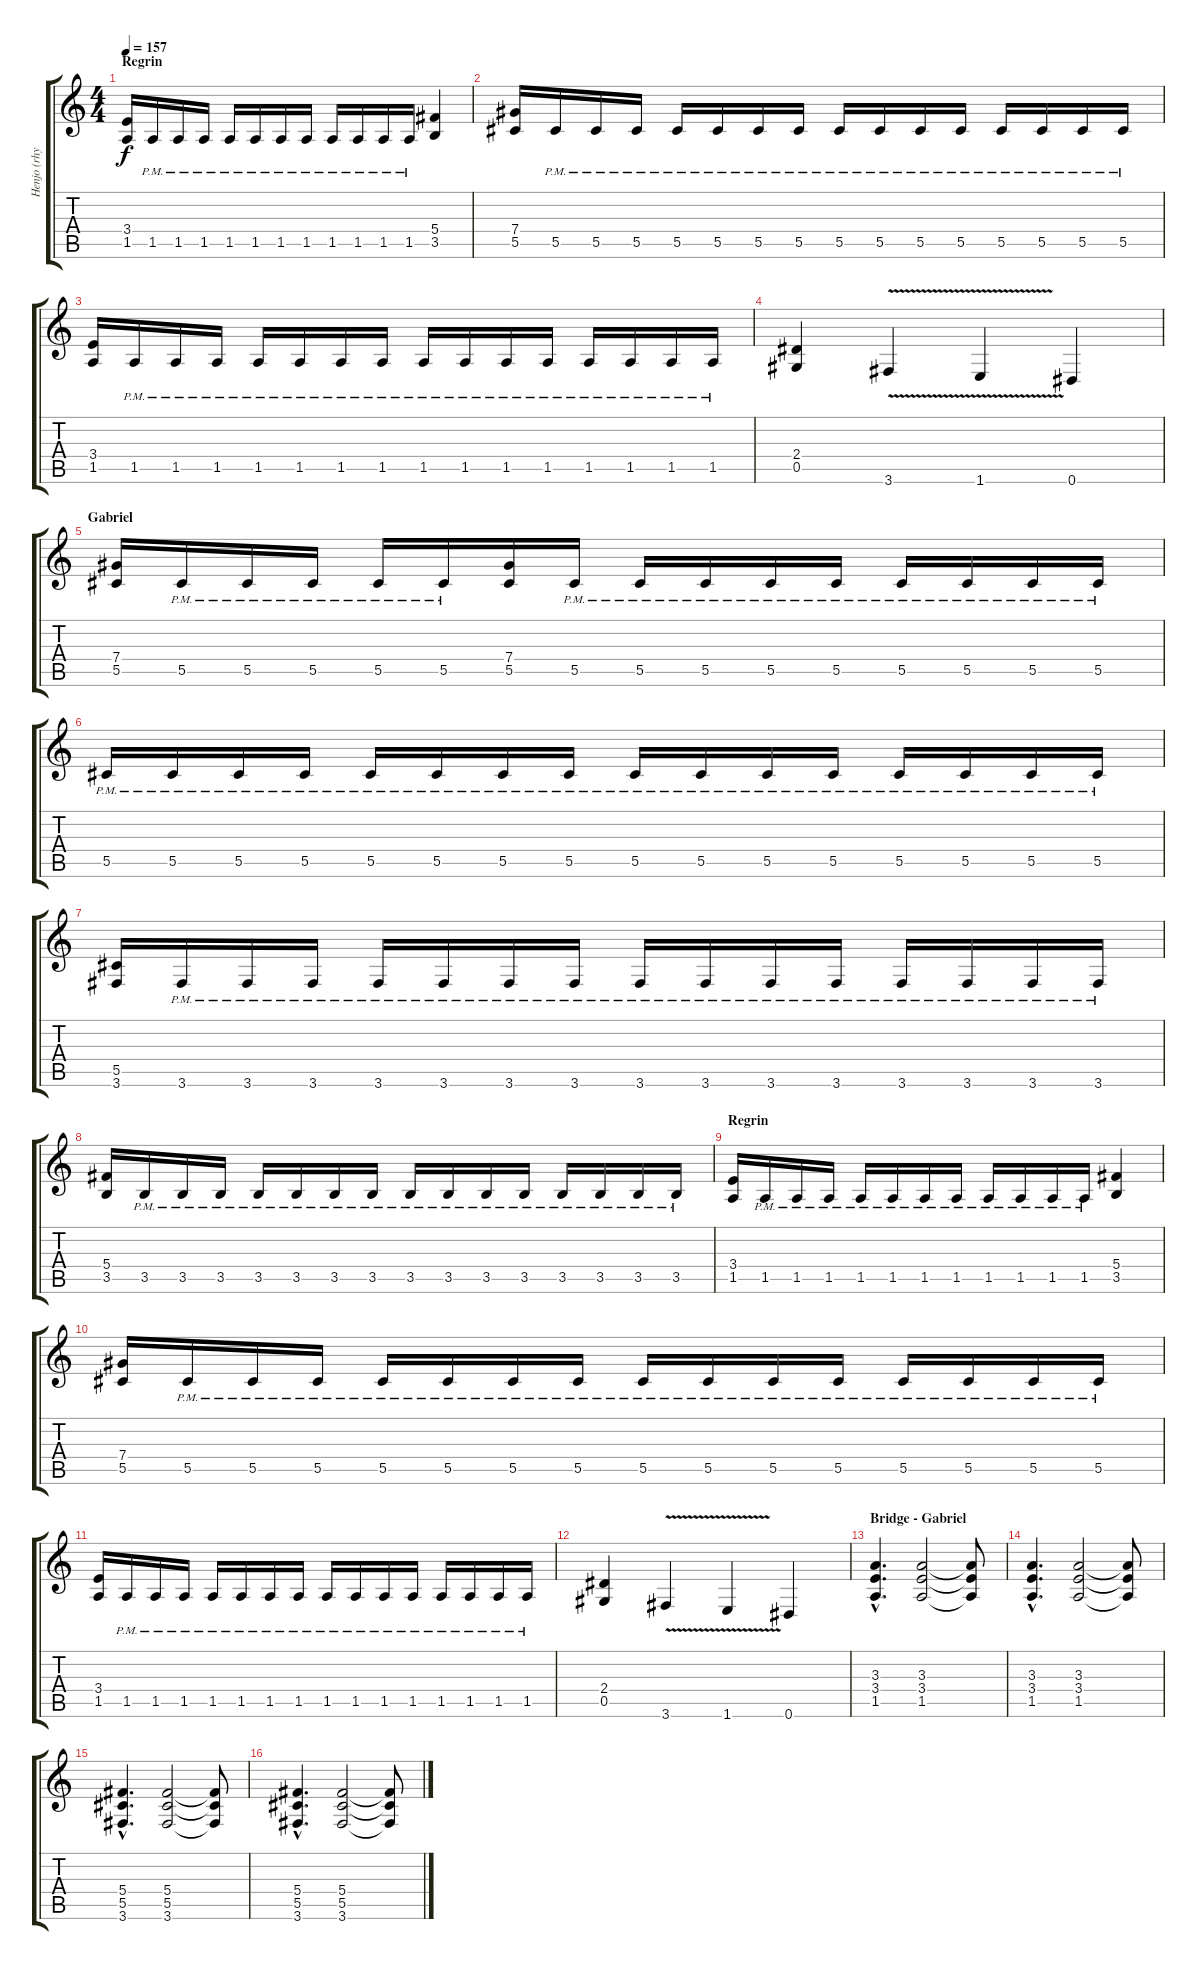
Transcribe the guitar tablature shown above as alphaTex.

\track ("Henjo (rhythm)" "Henjo (rhy") {instrument distortionguitar}
\staff {score tabs}
\tuning (Eb4 Bb3 Gb3 Db3 Ab2 Eb2) {hide}
\ts (4 4)
\section ("" "Regrin")
\tempo 157
\clef g2
\ks c
(3.4 1.5).16{dy f} 1.5{pm}.16 1.5{pm}.16 1.5{pm}.16 1.5{pm}.16 1.5{pm}.16 1.5{pm}.16 1.5{pm}.16 1.5{pm}.16 1.5{pm}.16 1.5{pm}.16 1.5{pm}.16 (5.4 3.5).4 |
(7.4 5.5).16 5.5{pm}.16 5.5{pm}.16 5.5{pm}.16 5.5{pm}.16 5.5{pm}.16 5.5{pm}.16 5.5{pm}.16 5.5{pm}.16 5.5{pm}.16 5.5{pm}.16 5.5{pm}.16 5.5{pm}.16 5.5{pm}.16 5.5{pm}.16 5.5{pm}.16 |
(3.4 1.5).16 1.5{pm}.16 1.5{pm}.16 1.5{pm}.16 1.5{pm}.16 1.5{pm}.16 1.5{pm}.16 1.5{pm}.16 1.5{pm}.16 1.5{pm}.16 1.5{pm}.16 1.5{pm}.16 1.5{pm}.16 1.5{pm}.16 1.5{pm}.16 1.5{pm}.16 |
(2.4 0.5).4 3.6{v}.4 1.6{v}.4 0.6.4 |
\section ("" "Gabriel")
(7.4 5.5).16 5.5{pm}.16 5.5{pm}.16 5.5{pm}.16 5.5{pm}.16 5.5{pm}.16 (7.4 5.5).16 5.5{pm}.16 5.5{pm}.16 5.5{pm}.16 5.5{pm}.16 5.5{pm}.16 5.5{pm}.16 5.5{pm}.16 5.5{pm}.16 5.5{pm}.16 |
5.5{pm}.16 5.5{pm}.16 5.5{pm}.16 5.5{pm}.16 5.5{pm}.16 5.5{pm}.16 5.5{pm}.16 5.5{pm}.16 5.5{pm}.16 5.5{pm}.16 5.5{pm}.16 5.5{pm}.16 5.5{pm}.16 5.5{pm}.16 5.5{pm}.16 5.5{pm}.16 |
(5.5 3.6).16 3.6{pm}.16 3.6{pm}.16 3.6{pm}.16 3.6{pm}.16 3.6{pm}.16 3.6{pm}.16 3.6{pm}.16 3.6{pm}.16 3.6{pm}.16 3.6{pm}.16 3.6{pm}.16 3.6{pm}.16 3.6{pm}.16 3.6{pm}.16 3.6{pm}.16 |
(5.4 3.5).16 3.5{pm}.16 3.5{pm}.16 3.5{pm}.16 3.5{pm}.16 3.5{pm}.16 3.5{pm}.16 3.5{pm}.16 3.5{pm}.16 3.5{pm}.16 3.5{pm}.16 3.5{pm}.16 3.5{pm}.16 3.5{pm}.16 3.5{pm}.16 3.5{pm}.16 |
\section ("" "Regrin")
(3.4 1.5).16 1.5{pm}.16 1.5{pm}.16 1.5{pm}.16 1.5{pm}.16 1.5{pm}.16 1.5{pm}.16 1.5{pm}.16 1.5{pm}.16 1.5{pm}.16 1.5{pm}.16 1.5{pm}.16 (5.4 3.5).4 |
(7.4 5.5).16 5.5{pm}.16 5.5{pm}.16 5.5{pm}.16 5.5{pm}.16 5.5{pm}.16 5.5{pm}.16 5.5{pm}.16 5.5{pm}.16 5.5{pm}.16 5.5{pm}.16 5.5{pm}.16 5.5{pm}.16 5.5{pm}.16 5.5{pm}.16 5.5{pm}.16 |
(3.4 1.5).16 1.5{pm}.16 1.5{pm}.16 1.5{pm}.16 1.5{pm}.16 1.5{pm}.16 1.5{pm}.16 1.5{pm}.16 1.5{pm}.16 1.5{pm}.16 1.5{pm}.16 1.5{pm}.16 1.5{pm}.16 1.5{pm}.16 1.5{pm}.16 1.5{pm}.16 |
(2.4 0.5).4 3.6{v}.4 1.6{v}.4 0.6.4 |
\section ("" "Bridge - Gabriel")
(3.3{hac} 3.4{hac} 1.5{hac}).4{d} (3.3 3.4 1.5).2 (3.3{t} 3.4{t} 1.5{t}).8 |
(3.3{hac} 3.4{hac} 1.5{hac}).4{d} (3.3 3.4 1.5).2 (3.3{t} 3.4{t} 1.5{t}).8 |
(5.4{hac} 5.5{hac} 3.6{hac}).4{d} (5.4 5.5 3.6).2 (5.4{t} 5.5{t} 3.6{t}).8 |
(5.4{hac} 5.5{hac} 3.6{hac}).4{d} (5.4 5.5 3.6).2 (5.4{t} 5.5{t} 3.6{t}).8
